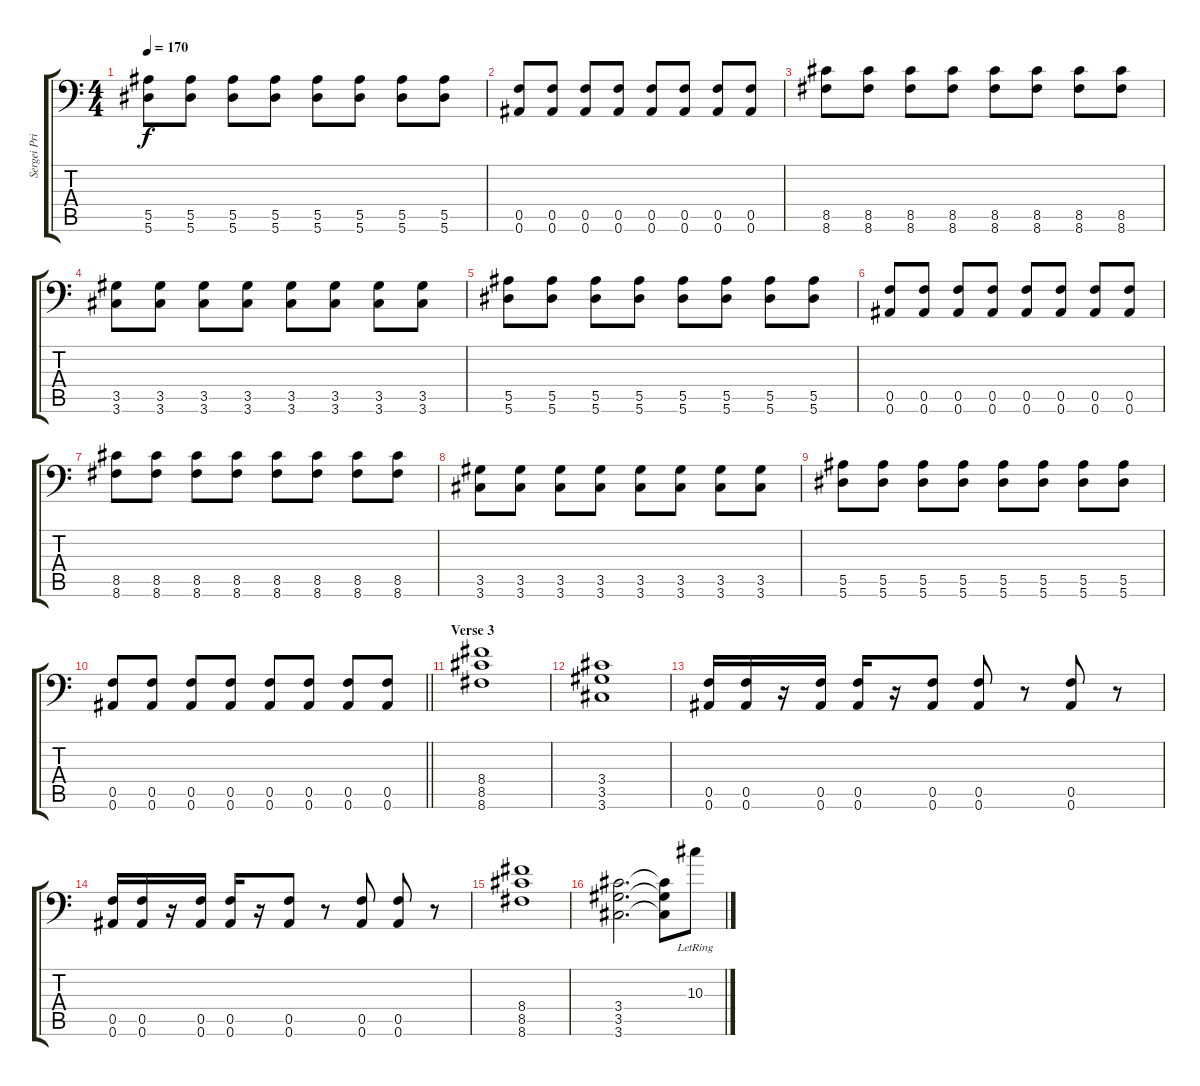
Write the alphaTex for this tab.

\track ("Sergei Primal" "Sergei Pri") {instrument distortionguitar}
\staff {score tabs}
\tuning (C4 G3 Eb3 Bb2 F2 Bb1) {hide}
\ts (4 4)
\tempo 170
\clef f4
\ks c
(5.5 5.6).8{dy f} (5.5 5.6).8 (5.5 5.6).8 (5.5 5.6).8 (5.5 5.6).8 (5.5 5.6).8 (5.5 5.6).8 (5.5 5.6).8 |
(0.5 0.6).8 (0.5 0.6).8 (0.5 0.6).8 (0.5 0.6).8 (0.5 0.6).8 (0.5 0.6).8 (0.5 0.6).8 (0.5 0.6).8 |
(8.5 8.6).8 (8.5 8.6).8 (8.5 8.6).8 (8.5 8.6).8 (8.5 8.6).8 (8.5 8.6).8 (8.5 8.6).8 (8.5 8.6).8 |
(3.5 3.6).8 (3.5 3.6).8 (3.5 3.6).8 (3.5 3.6).8 (3.5 3.6).8 (3.5 3.6).8 (3.5 3.6).8 (3.5 3.6).8 |
(5.5 5.6).8 (5.5 5.6).8 (5.5 5.6).8 (5.5 5.6).8 (5.5 5.6).8 (5.5 5.6).8 (5.5 5.6).8 (5.5 5.6).8 |
(0.5 0.6).8 (0.5 0.6).8 (0.5 0.6).8 (0.5 0.6).8 (0.5 0.6).8 (0.5 0.6).8 (0.5 0.6).8 (0.5 0.6).8 |
(8.5 8.6).8 (8.5 8.6).8 (8.5 8.6).8 (8.5 8.6).8 (8.5 8.6).8 (8.5 8.6).8 (8.5 8.6).8 (8.5 8.6).8 |
(3.5 3.6).8 (3.5 3.6).8 (3.5 3.6).8 (3.5 3.6).8 (3.5 3.6).8 (3.5 3.6).8 (3.5 3.6).8 (3.5 3.6).8 |
(5.5 5.6).8 (5.5 5.6).8 (5.5 5.6).8 (5.5 5.6).8 (5.5 5.6).8 (5.5 5.6).8 (5.5 5.6).8 (5.5 5.6).8 |
\barLineRight lightlight
(0.5 0.6).8 (0.5 0.6).8 (0.5 0.6).8 (0.5 0.6).8 (0.5 0.6).8 (0.5 0.6).8 (0.5 0.6).8 (0.5 0.6).8 |
\section ("" "Verse 3")
(8.4 8.5 8.6).1 |
(3.4 3.5 3.6).1 |
(0.5 0.6).16 (0.5 0.6).16 r.16 (0.5 0.6).16 (0.5 0.6).16 r.16 (0.5 0.6).8 (0.5 0.6).8 r.8 (0.5 0.6).8 r.8 |
(0.5 0.6).16 (0.5 0.6).16 r.16 (0.5 0.6).16 (0.5 0.6).16 r.16 (0.5 0.6).8 r.8 (0.5 0.6).8 (0.5 0.6).8 r.8 |
(8.4 8.5 8.6).1 |
(3.4 3.5 3.6).2{d} (3.4{t} 3.5{t} 3.6{t}).8 10.3{lr}.8
